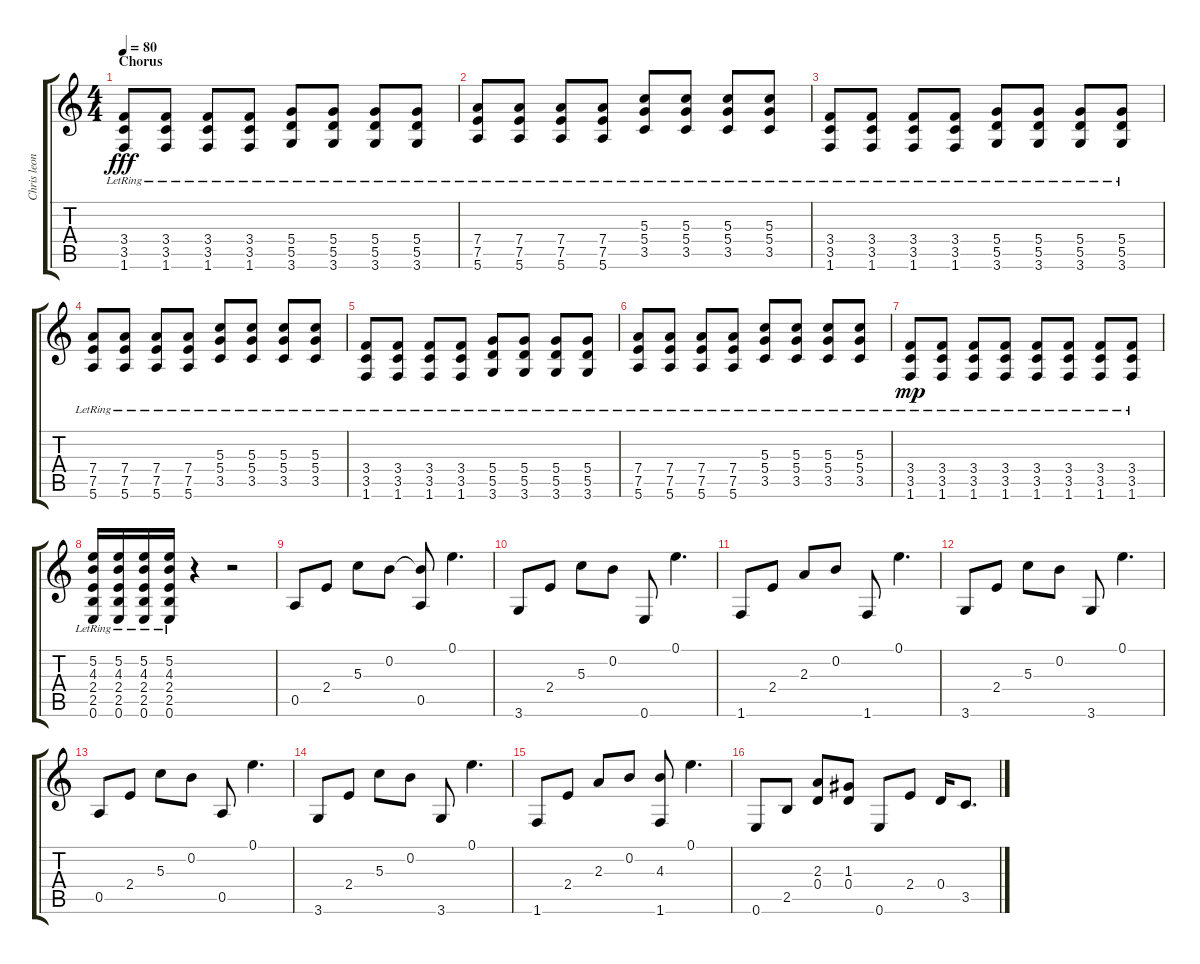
\track ("Chris leonard" "Chris leon") {instrument distortionguitar}
\staff {score tabs}
\tuning (E4 B3 G3 D3 A2 E2) {hide}
\ts (4 4)
\section ("" "Chorus")
\tempo 80
\clef g2
\ks c
(3.4{lr} 3.5{lr} 1.6{lr}).8{dy fff} (3.4{lr} 3.5{lr} 1.6{lr}).8 (3.4{lr} 3.5{lr} 1.6{lr}).8 (3.4{lr} 3.5{lr} 1.6{lr}).8 (5.4{lr} 5.5{lr} 3.6{lr}).8 (5.4{lr} 5.5{lr} 3.6{lr}).8 (5.4{lr} 5.5{lr} 3.6{lr}).8 (5.4{lr} 5.5{lr} 3.6{lr}).8 |
(7.4{lr} 7.5{lr} 5.6).8 (7.4{lr} 7.5{lr} 5.6).8 (7.4{lr} 7.5{lr} 5.6).8 (7.4{lr} 7.5{lr} 5.6).8 (5.3{lr} 5.4{lr} 3.5{lr}).8 (5.3{lr} 5.4{lr} 3.5{lr}).8 (5.3{lr} 5.4{lr} 3.5{lr}).8 (5.3{lr} 5.4{lr} 3.5{lr}).8 |
(3.4{lr} 3.5{lr} 1.6{lr}).8 (3.4{lr} 3.5{lr} 1.6{lr}).8 (3.4{lr} 3.5{lr} 1.6{lr}).8 (3.4{lr} 3.5{lr} 1.6{lr}).8 (5.4{lr} 5.5{lr} 3.6{lr}).8 (5.4{lr} 5.5{lr} 3.6{lr}).8 (5.4{lr} 5.5{lr} 3.6{lr}).8 (5.4{lr} 5.5{lr} 3.6{lr}).8 |
(7.4{lr} 7.5{lr} 5.6).8 (7.4{lr} 7.5{lr} 5.6).8 (7.4{lr} 7.5{lr} 5.6).8 (7.4{lr} 7.5{lr} 5.6).8 (5.3{lr} 5.4{lr} 3.5{lr}).8 (5.3{lr} 5.4{lr} 3.5{lr}).8 (5.3{lr} 5.4{lr} 3.5{lr}).8 (5.3{lr} 5.4{lr} 3.5{lr}).8 |
(3.4{lr} 3.5{lr} 1.6{lr}).8 (3.4{lr} 3.5{lr} 1.6{lr}).8 (3.4{lr} 3.5{lr} 1.6{lr}).8 (3.4{lr} 3.5{lr} 1.6{lr}).8 (5.4{lr} 5.5{lr} 3.6{lr}).8 (5.4{lr} 5.5{lr} 3.6{lr}).8 (5.4{lr} 5.5{lr} 3.6{lr}).8 (5.4{lr} 5.5{lr} 3.6{lr}).8 |
(7.4{lr} 7.5{lr} 5.6).8 (7.4{lr} 7.5{lr} 5.6).8 (7.4{lr} 7.5{lr} 5.6).8 (7.4{lr} 7.5{lr} 5.6).8 (5.3{lr} 5.4{lr} 3.5{lr}).8 (5.3{lr} 5.4{lr} 3.5{lr}).8 (5.3{lr} 5.4{lr} 3.5{lr}).8 (5.3{lr} 5.4{lr} 3.5{lr}).8 |
(3.4{lr} 3.5{lr} 1.6{lr}).8{dy mp} (3.4{lr} 3.5{lr} 1.6{lr}).8 (3.4{lr} 3.5{lr} 1.6{lr}).8 (3.4{lr} 3.5{lr} 1.6{lr}).8 (3.4{lr} 3.5{lr} 1.6{lr}).8 (3.4{lr} 3.5{lr} 1.6{lr}).8 (3.4{lr} 3.5{lr} 1.6{lr}).8 (3.4{lr} 3.5{lr} 1.6{lr}).8 |
(5.2{lr} 4.3{lr} 2.4{lr} 2.5{lr} 0.6{lr}).16 (5.2{lr} 4.3{lr} 2.4{lr} 2.5{lr} 0.6{lr}).16 (5.2{lr} 4.3{lr} 2.4{lr} 2.5{lr} 0.6{lr}).16 (5.2{lr} 4.3{lr} 2.4{lr} 2.5{lr} 0.6{lr}).16 r.4 r.2 |
0.5.8 2.4.8 5.3.8 0.2.8 (0.2{t} 0.5).8 0.1.4{d} |
3.6.8 2.4.8 5.3.8 0.2.8 0.6.8 0.1.4{d} |
1.6.8 2.4.8 2.3.8 0.2.8 1.6.8 0.1.4{d} |
3.6.8 2.4.8 5.3.8 0.2.8 3.6.8 0.1.4{d} |
0.5.8 2.4.8 5.3.8 0.2.8 0.5.8 0.1.4{d} |
3.6.8 2.4.8 5.3.8 0.2.8 3.6.8 0.1.4{d} |
1.6.8 2.4.8 2.3.8 0.2.8 (4.3 1.6).8 0.1.4{d} |
0.6.8 2.5.8 (2.3 0.4).8 (1.3 0.4).8 0.6.8 2.4.8 0.4.16 3.5.8{d}
